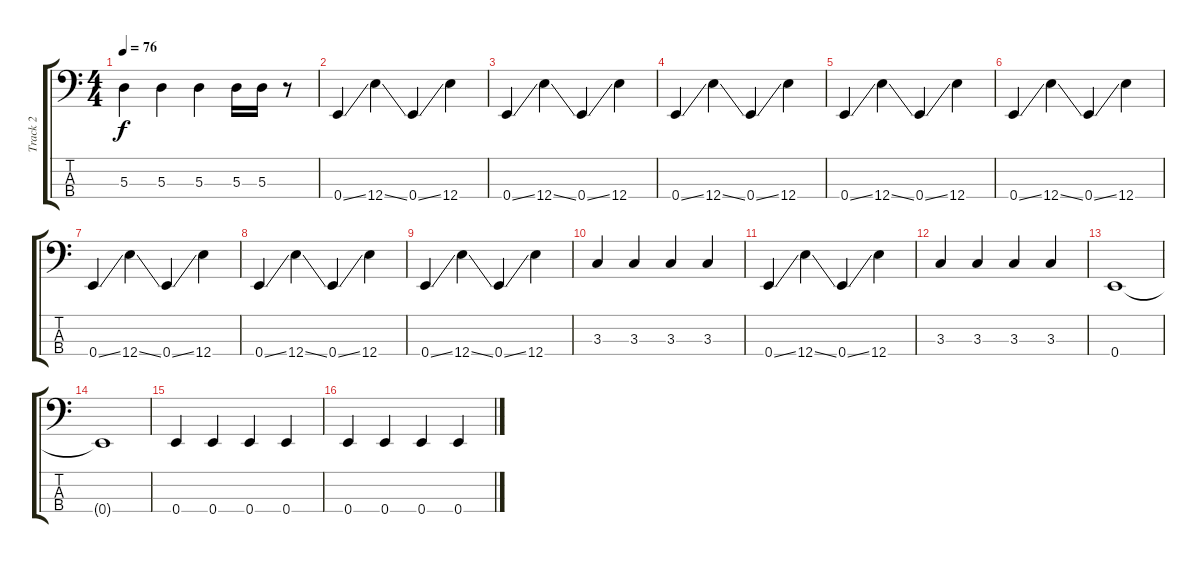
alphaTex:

\track ("Track 2" "Track 2") {instrument electricbassfinger}
\staff {score tabs}
\tuning (G2 D2 A1 E1) {hide}
\ts (4 4)
\tempo 76
\clef f4
\ks c
5.3.4{dy f} 5.3.4 5.3.4 5.3.16 5.3.16 r.8 |
0.4{ss}.4 12.4{ss}.4 0.4{ss}.4 12.4.4 |
0.4{ss}.4 12.4{ss}.4 0.4{ss}.4 12.4.4 |
0.4{ss}.4 12.4{ss}.4 0.4{ss}.4 12.4.4 |
0.4{ss}.4 12.4{ss}.4 0.4{ss}.4 12.4.4 |
0.4{ss}.4 12.4{ss}.4 0.4{ss}.4 12.4.4 |
0.4{ss}.4 12.4{ss}.4 0.4{ss}.4 12.4.4 |
0.4{ss}.4 12.4{ss}.4 0.4{ss}.4 12.4.4 |
0.4{ss}.4 12.4{ss}.4 0.4{ss}.4 12.4.4 |
3.3.4 3.3.4 3.3.4 3.3.4 |
0.4{ss}.4 12.4{ss}.4 0.4{ss}.4 12.4.4 |
3.3.4 3.3.4 3.3.4 3.3.4 |
0.4.1 |
0.4{t}.1 |
0.4.4 0.4.4 0.4.4 0.4.4 |
0.4.4 0.4.4 0.4.4 0.4.4
